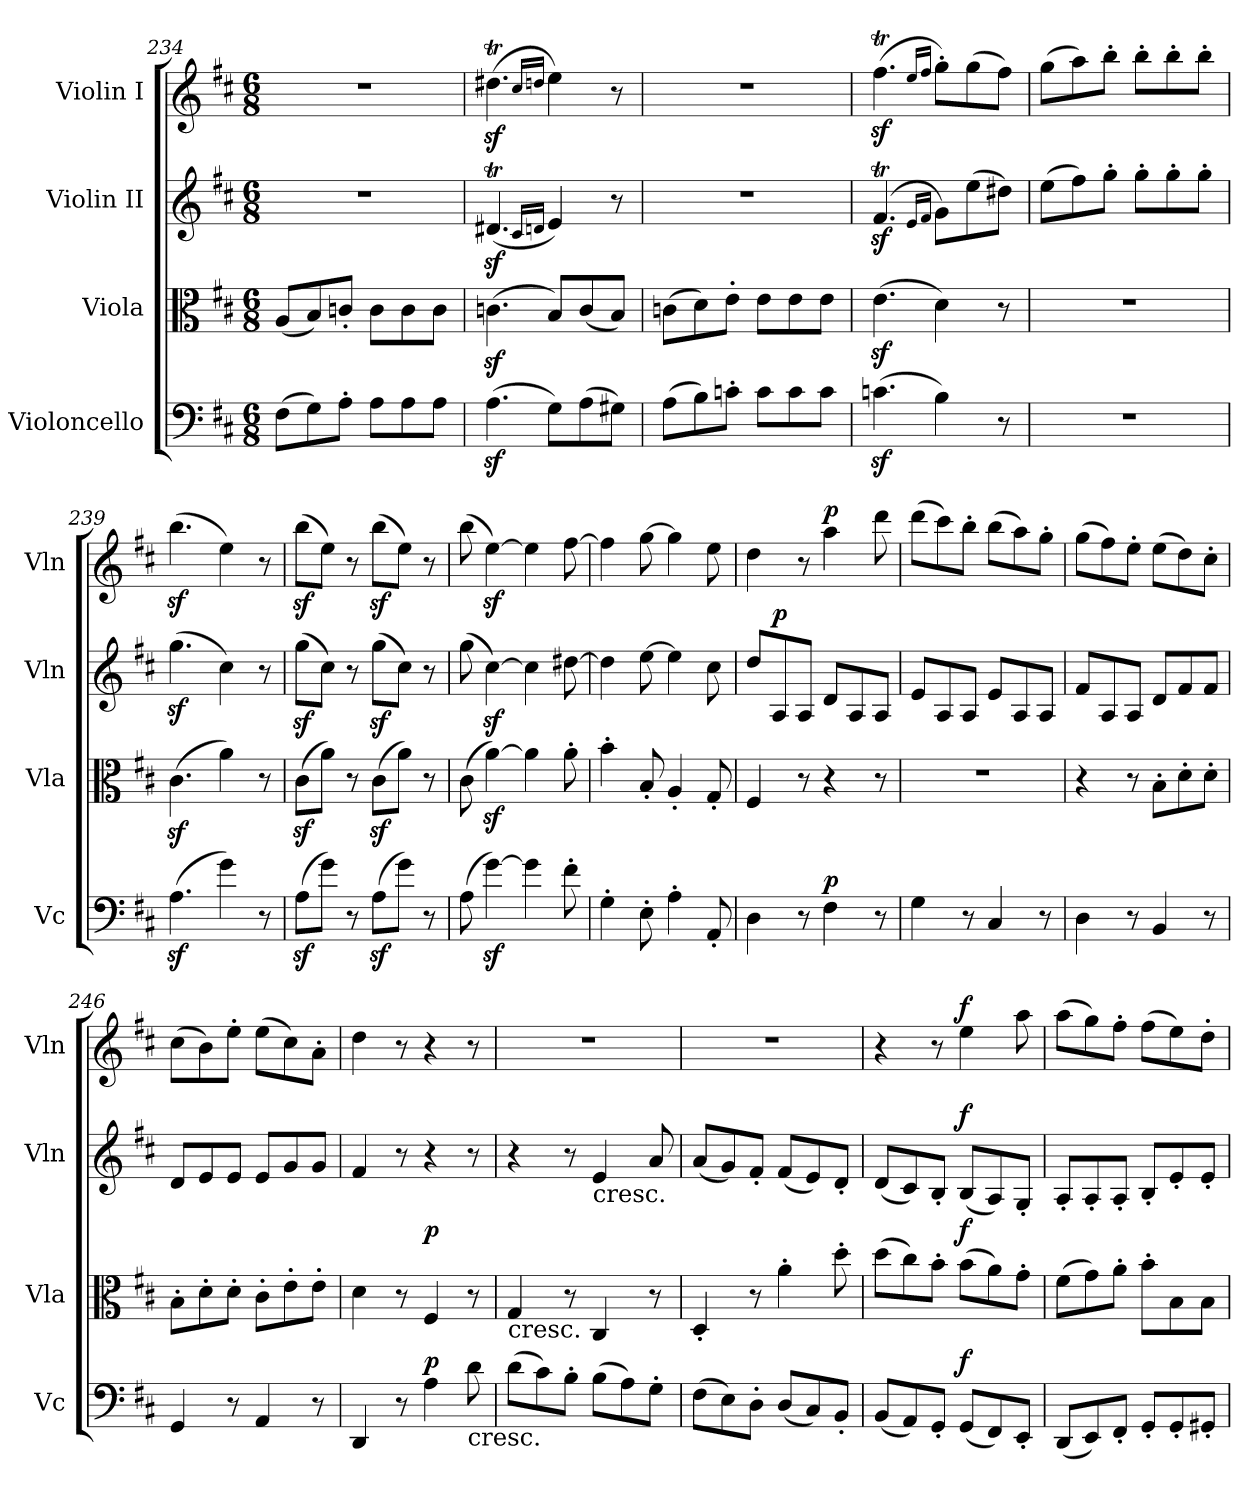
**kern	**dynam	**kern	**dynam	**kern	**dynam	**kern	**dynam
*part4	*part4	*part3	*part3	*part2	*part2	*part1	*part1
*staff4	*staff4	*staff3	*staff3	*staff2	*staff2	*staff1	*staff1
*I"Violoncello	*	*I"Viola	*	*I"Violin II	*	*I"Violin I	*
*I'Vc	*	*I'Vla	*	*I'Vln	*	*I'Vln	*
*clefF4	*	*clefC3	*	*clefG2	*	*clefG2	*
*k[f#c#]	*	*k[f#c#]	*	*k[f#c#]	*	*k[f#c#]	*
*M6/8	*	*M6/8	*	*M6/8	*	*M6/8	*
=234	=234	=234	=234	=234	=234	=234	=234
(8F#L	.	(8AL	.	2.r	.	2.r	.
8G)	.	8B)	.	.	.	.	.
8A'J	.	8cn'J	.	.	.	.	.
8AL	.	8cL	.	.	.	.	.
8A	.	8c	.	.	.	.	.
8AJ	.	8cJ	.	.	.	.	.
=235	=235	=235	=235	=235	=235	=235	=235
(4.Az>	.	(4.cnz>	.	(4.d#Xz>t	.	(4.dd#Xz>t	.
.	.	.	.	16qqc#/LL	.	16qqcc#/LL	.
.	.	.	.	16qqdn/JJ	.	16qqddn/JJ	.
8GL)	.	8BL)	.	4e)	.	4ee)	.
(8A	.	(8c	.	.	.	.	.
8G#XJ)	.	8BJ)	.	8r	.	8r	.
=236	=236	=236	=236	=236	=236	=236	=236
(8AL	.	(8cnL	.	2.r	.	2.r	.
8B)	.	8d)	.	.	.	.	.
8cn'J	.	8e'J	.	.	.	.	.
8cL	.	8eL	.	.	.	.	.
8c	.	8e	.	.	.	.	.
8cJ	.	8eJ	.	.	.	.	.
=237	=237	=237	=237	=237	=237	=237	=237
(4.cnz>	.	(4.ez>	.	(4.f#z>t	.	(4.ff#z>t	.
.	.	.	.	16qqe/LL	.	16qqee/LL	.
.	.	.	.	16qqf#/JJ	.	16qqff#/JJ	.
4B)	.	4d)	.	8gL)	.	8gg'L)	.
.	.	.	.	(8ee	.	(8gg	.
8r	.	8r	.	8dd#XJ)	.	8ff#J)	.
=238	=238	=238	=238	=238	=238	=238	=238
2.r	.	2.r	.	(8eeL	.	(8ggL	.
.	.	.	.	8ff#)	.	8aa)	.
.	.	.	.	8gg'J	.	8bb'J	.
.	.	.	.	8gg'L	.	8bb'L	.
.	.	.	.	8gg'	.	8bb'	.
.	.	.	.	8gg'J	.	8bb'J	.
=239	=239	=239	=239	=239	=239	=239	=239
(4.Az>	.	(4.c#z>	.	(4.ggz>	.	(4.bbz>	.
4g)	.	4a)	.	4cc#)	.	4ee)	.
8r	.	8r	.	8r	.	8r	.
=240	=240	=240	=240	=240	=240	=240	=240
(8Az>L	.	(8c#z>L	.	(8ggz>L	.	(8bbz>L	.
8gJ)	.	8aJ)	.	8cc#J)	.	8eeJ)	.
8r	.	8r	.	8r	.	8r	.
(8Az>L	.	(8c#z>L	.	(8ggz>L	.	(8bbz>L	.
8gJ)	.	8aJ)	.	8cc#J)	.	8eeJ)	.
8r	.	8r	.	8r	.	8r	.
=241	=241	=241	=241	=241	=241	=241	=241
(8A	.	(8c#	.	(8gg	.	(8bb	.
[4gz>)	.	[4az>)	.	[4cc#z>)	.	[4eez>)	.
4g]	.	4a]	.	4cc#]	.	4ee]	.
8f#'	.	8a'	.	[8dd#X	.	[8ff#	.
=242	=242	=242	=242	=242	=242	=242	=242
4G'	.	4b'	.	4dd#]	.	4ff#]	.
8E'	.	8B'	.	[8ee	.	[8gg	.
4A'	.	4A'	.	4ee]	.	4gg]	.
8AA'	.	8G'	.	8cc#	.	8ee	.
=243	=243	=243	=243	=243	=243	=243	=243
4D	.	4F#	.	8ddL	.	4dd	.
!	!	!	!	!	!LO:DY:a	!	!
.	.	.	.	8A	p	.	.
8r	.	8r	.	8AJ	.	8r	.
!	!LO:DY:a	!	!	!	!	!	!LO:DY:a
4F#	p	4r	.	8dL	.	4aa	p
.	.	.	.	8A	.	.	.
8r	.	8r	.	8AJ	.	8ddd	.
=244	=244	=244	=244	=244	=244	=244	=244
4G	.	2.r	.	8eL	.	(8dddL	.
.	.	.	.	8A	.	8ccc#)	.
8r	.	.	.	8AJ	.	8bb'J	.
4C#	.	.	.	8eL	.	(8bbL	.
.	.	.	.	8A	.	8aa)	.
8r	.	.	.	8AJ	.	8gg'J	.
=245	=245	=245	=245	=245	=245	=245	=245
4D	.	4r	.	8f#L	.	(8ggL	.
.	.	.	.	8A	.	8ff#)	.
8r	.	8r	.	8AJ	.	8ee'J	.
4BB	.	8B'L	.	8dL	.	(8eeL	.
.	.	8d'	.	8f#	.	8dd)	.
8r	.	8d'J	.	8f#J	.	8cc#'J	.
=246	=246	=246	=246	=246	=246	=246	=246
4GG	.	8B'L	.	8dL	.	(8cc#L	.
.	.	8d'	.	8e	.	8b)	.
8r	.	8d'J	.	8eJ	.	8ee'J	.
4AA	.	8c#'L	.	8eL	.	(8eeL	.
.	.	8e'	.	8g	.	8cc#)	.
8r	.	8e'J	.	8gJ	.	8a'J	.
=247	=247	=247	=247	=247	=247	=247	=247
4DD	.	4d	.	4f#	.	4dd	.
8r	.	8r	.	8r	.	8r	.
!	!LO:DY:a	!	!LO:DY:a	!	!	!	!
4A	p	4F#	p	4r	.	4r	.
!LO:TX:b:t=cresc.	!	!	!	!	!	!	!
8d	.	8r	.	8r	.	8r	.
=248	=248	=248	=248	=248	=248	=248	=248
!	!	!LO:TX:b:t=cresc.	!	!	!	!	!
(8dL	.	4G	.	4r	.	2.r	.
8c#)	.	.	.	.	.	.	.
8B'J	.	8r	.	8r	.	.	.
!	!	!	!	!LO:TX:b:t=cresc.	!	!	!
(8BL	.	4C#	.	4e	.	.	.
8A)	.	.	.	.	.	.	.
8G'J	.	8r	.	8a	.	.	.
=249	=249	=249	=249	=249	=249	=249	=249
(8F#L	.	4D'	.	(8aL	.	2.r	.
8E)	.	.	.	8g)	.	.	.
8D'J	.	8r	.	8f#'J	.	.	.
(8DL	.	4a'	.	(8f#L	.	.	.
8C#)	.	.	.	8e)	.	.	.
8BB'J	.	8dd'	.	8d'J	.	.	.
=250	=250	=250	=250	=250	=250	=250	=250
(8BBL	.	(8ddL	.	(8dL	.	4r	.
8AA)	.	8cc#)	.	8c#)	.	.	.
8GG'J	.	8b'J	.	8B'J	.	8r	.
!	!LO:DY:a	!	!LO:DY:a	!	!LO:DY:a	!	!LO:DY:a
(8GGL	f	(8bL	f	(8BL	f	4ee	f
8FF#)	.	8a)	.	8A)	.	.	.
8EE'J	.	8g'J	.	8G'J	.	8aa	.
=251	=251	=251	=251	=251	=251	=251	=251
(8DDL	.	(8f#L	.	8A'L	.	(8aaL	.
8EE)	.	8g)	.	8A'	.	8gg)	.
8FF#'J	.	8a'J	.	8A'J	.	8ff#'J	.
8GG'L	.	8b'L	.	8B'L	.	(8ff#L	.
8GG'	.	8B	.	8e'	.	8ee)	.
8GG#X'J	.	8BJ	.	8e'J	.	8dd'J	.
=	=	=	=	=	=	=	=
*-	*-	*-	*-	*-	*-	*-	*-
